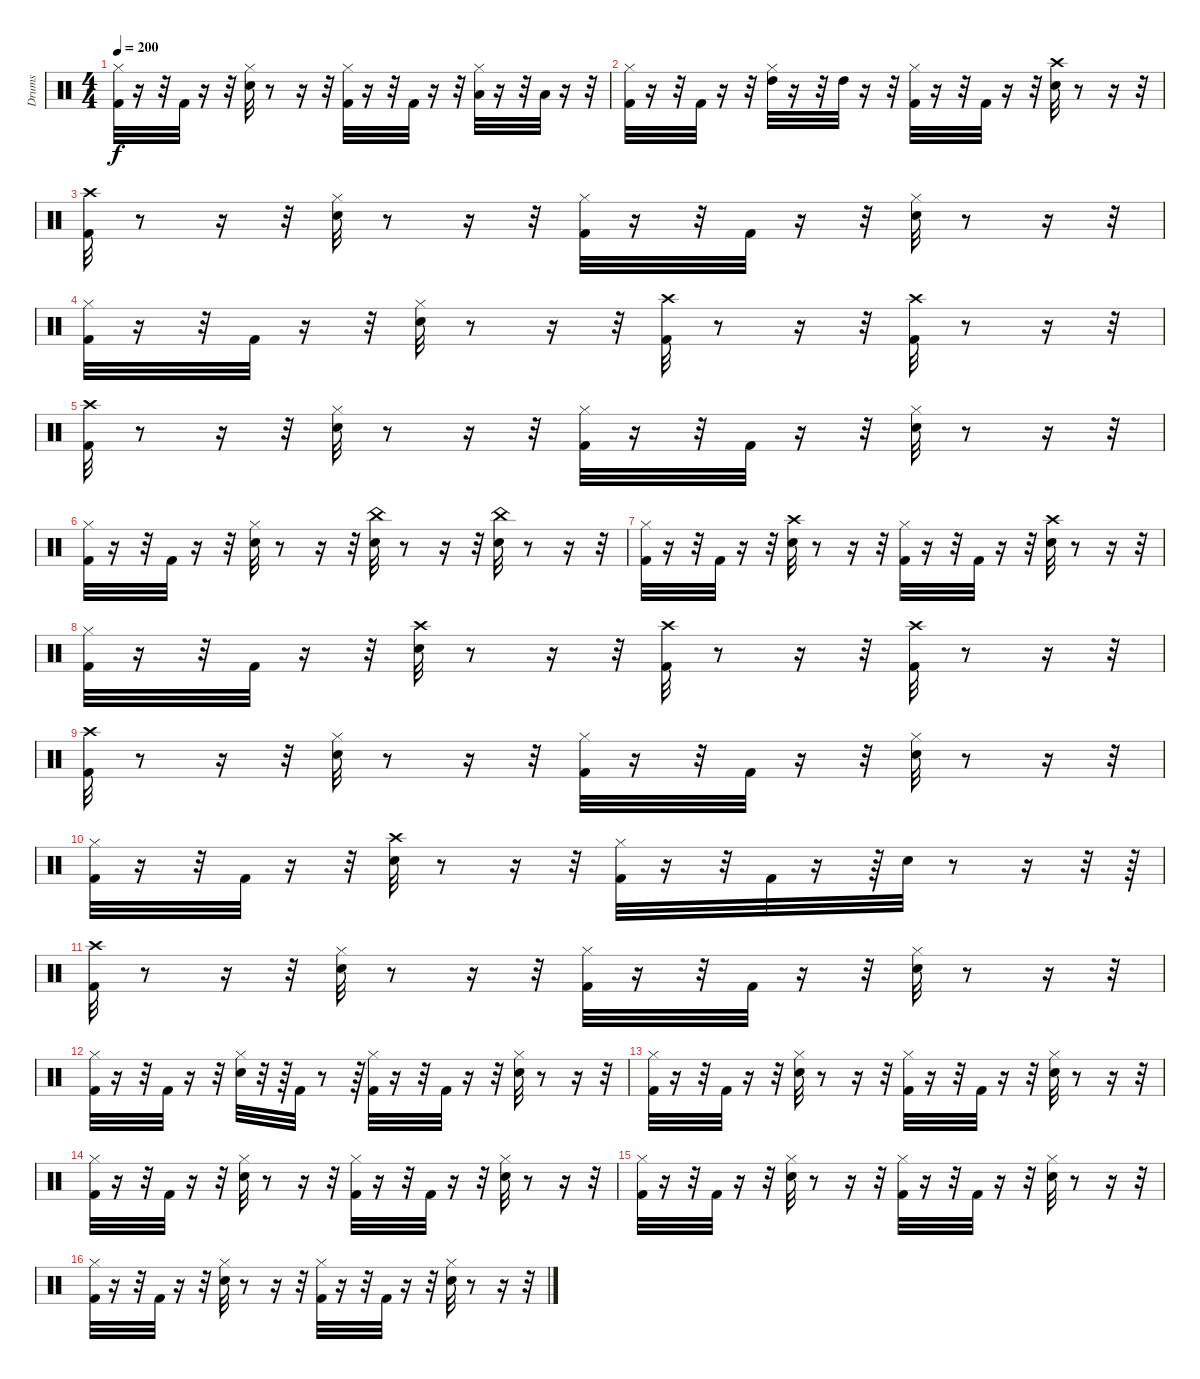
\track ("Drums" "Drums") {instrument percussion}
\staff {score}
\articulation defaults
\ts (4 4)
\tempo 200
\clef neutral
\ks c
("Hi-Hat (closed)" "Kick (hit) 2").32{dy f} r.16 r.32 "Kick (hit) 2".32 r.16 r.32 ("Snare (hit) 2" "Hi-Hat (closed)").32 r.8 r.16 r.32 ("Hi-Hat (closed)" "Kick (hit) 2").32 r.16 r.32 "Kick (hit) 2".32 r.16 r.32 ("Low Tom (hit)" "Hi-Hat (closed)").32 r.16 r.32 "Low Tom (hit)".32 r.16 r.32 |
("Hi-Hat (closed)" "Kick (hit) 2").32 r.16 r.32 "Kick (hit) 2".32 r.16 r.32 ("High Tom (hit)" "Hi-Hat (closed)").32 r.16 r.32 "High Tom (hit)".32 r.16 r.32 ("Kick (hit) 2" "Hi-Hat (closed)").32 r.16 r.32 "Kick (hit) 2".32 r.16 r.32 ("Crash high (hit)" "Snare (hit) 2").32 r.8 r.16 r.32 |
("Kick (hit) 2" "Crash high (hit)").32 r.8 r.16 r.32 ("Hi-Hat (closed)" "Snare (hit) 2").32 r.8 r.16 r.32 ("Hi-Hat (closed)" "Kick (hit) 2").32 r.16 r.32 "Kick (hit) 2".32 r.16 r.32 ("Hi-Hat (closed)" "Snare (hit) 2").32 r.8 r.16 r.32 |
("Hi-Hat (closed)" "Kick (hit) 2").32 r.16 r.32 "Kick (hit) 2".32 r.16 r.32 ("Snare (hit) 2" "Hi-Hat (closed)").32 r.8 r.16 r.32 ("Crash high (hit)" "Kick (hit) 2").32 r.8 r.16 r.32 ("Crash high (hit)" "Kick (hit) 2").32 r.8 r.16 r.32 |
("Kick (hit) 2" "Crash high (hit)").32 r.8 r.16 r.32 ("Hi-Hat (closed)" "Snare (hit) 2").32 r.8 r.16 r.32 ("Kick (hit) 2" "Hi-Hat (closed)").32 r.16 r.32 "Kick (hit) 2".32 r.16 r.32 ("Snare (hit) 2" "Hi-Hat (closed)").32 r.8 r.16 r.32 |
("Kick (hit) 2" "Hi-Hat (closed)").32 r.16 r.32 "Kick (hit) 2".32 r.16 r.32 ("Snare (hit) 2" "Hi-Hat (closed)").32 r.8 r.16 r.32 ("China (hit)" "Snare (hit) 2").32 r.8 r.16 r.32 ("China (hit)" "Snare (hit) 2").32 r.8 r.16 r.32 |
("Hi-Hat (closed)" "Kick (hit) 2").32 r.16 r.32 "Kick (hit) 2".32 r.16 r.32 ("Crash high (hit)" "Snare (hit) 2").32 r.8 r.16 r.32 ("Hi-Hat (closed)" "Kick (hit) 2").32 r.16 r.32 "Kick (hit) 2".32 r.16 r.32 ("Crash high (hit)" "Snare (hit) 2").32 r.8 r.16 r.32 |
("Kick (hit) 2" "Hi-Hat (closed)").32 r.16 r.32 "Kick (hit) 2".32 r.16 r.32 ("Crash high (hit)" "Snare (hit) 2").32 r.8 r.16 r.32 ("Kick (hit) 2" "Crash high (hit)").32 r.8 r.16 r.32 ("Kick (hit) 2" "Crash high (hit)").32 r.8 r.16 r.32 |
("Crash high (hit)" "Kick (hit) 2").32 r.8 r.16 r.32 ("Snare (hit) 2" "Hi-Hat (closed)").32 r.8 r.16 r.32 ("Kick (hit) 2" "Hi-Hat (closed)").32 r.16 r.32 "Kick (hit) 2".32 r.16 r.32 ("Snare (hit) 2" "Hi-Hat (closed)").32 r.8 r.16 r.32 |
("Hi-Hat (closed)" "Kick (hit) 2").32 r.16 r.32 "Kick (hit) 2".32 r.16 r.32 ("Crash high (hit)" "Snare (hit) 2").32 r.8 r.16 r.32 ("Hi-Hat (closed)" "Kick (hit) 2").32 r.16 r.32 "Kick (hit) 2".32 r.16 r.64 "Snare (hit) 2".32 r.8 r.16 r.32 r.64 |
("Kick (hit) 2" "Crash high (hit)").32 r.8 r.16 r.32 ("Hi-Hat (closed)" "Snare (hit) 2").32 r.8 r.16 r.32 ("Hi-Hat (closed)" "Kick (hit) 2").32 r.16 r.32 "Kick (hit) 2".32 r.16 r.32 ("Hi-Hat (closed)" "Snare (hit) 2").32 r.8 r.16 r.32 |
("Kick (hit) 2" "Hi-Hat (closed)").32 r.16 r.32 "Kick (hit) 2".32 r.16 r.32 ("Snare (hit) 2" "Hi-Hat (closed)").32 r.32 r.64 "Kick (hit) 2".32 r.8 r.64 ("Kick (hit) 2" "Hi-Hat (closed)").32 r.16 r.32 "Kick (hit) 2".32 r.16 r.32 ("Snare (hit) 2" "Hi-Hat (closed)").32 r.8 r.16 r.32 |
("Kick (hit) 2" "Hi-Hat (closed)").32 r.16 r.32 "Kick (hit) 2".32 r.16 r.32 ("Snare (hit) 2" "Hi-Hat (closed)").32 r.8 r.16 r.32 ("Kick (hit) 2" "Hi-Hat (closed)").32 r.16 r.32 "Kick (hit) 2".32 r.16 r.32 ("Snare (hit) 2" "Hi-Hat (closed)").32 r.8 r.16 r.32 |
("Kick (hit) 2" "Hi-Hat (closed)").32 r.16 r.32 "Kick (hit) 2".32 r.16 r.32 ("Snare (hit) 2" "Hi-Hat (closed)").32 r.8 r.16 r.32 ("Kick (hit) 2" "Hi-Hat (closed)").32 r.16 r.32 "Kick (hit) 2".32 r.16 r.32 ("Snare (hit) 2" "Hi-Hat (closed)").32 r.8 r.16 r.32 |
("Kick (hit) 2" "Hi-Hat (closed)").32 r.16 r.32 "Kick (hit) 2".32 r.16 r.32 ("Snare (hit) 2" "Hi-Hat (closed)").32 r.8 r.16 r.32 ("Kick (hit) 2" "Hi-Hat (closed)").32 r.16 r.32 "Kick (hit) 2".32 r.16 r.32 ("Snare (hit) 2" "Hi-Hat (closed)").32 r.8 r.16 r.32 |
("Kick (hit) 2" "Hi-Hat (closed)").32 r.16 r.32 "Kick (hit) 2".32 r.16 r.32 ("Snare (hit) 2" "Hi-Hat (closed)").32 r.8 r.16 r.32 ("Kick (hit) 2" "Hi-Hat (closed)").32 r.16 r.32 "Kick (hit) 2".32 r.16 r.32 ("Snare (hit) 2" "Hi-Hat (closed)").32 r.8 r.16 r.32
